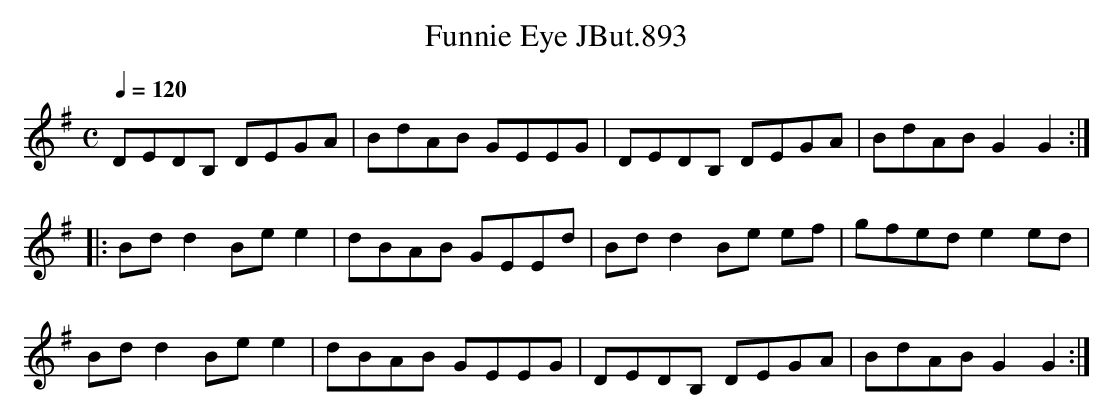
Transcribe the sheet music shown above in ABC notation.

X:1
T:Funnie Eye JBut.893
M:C
L:1/8
Q:1/4=120
K:G
DEDB, DEGA | BdAB GEEG | DEDB, DEGA | BdAB G2G2 :|
|: Bdd2 Bee2 | dBAB GEEd | Bdd2 Be ef | gfed e2ed |
Bdd2 Bee2 | dBAB GEEG | DEDB, DEGA | BdAB G2G2 :|
